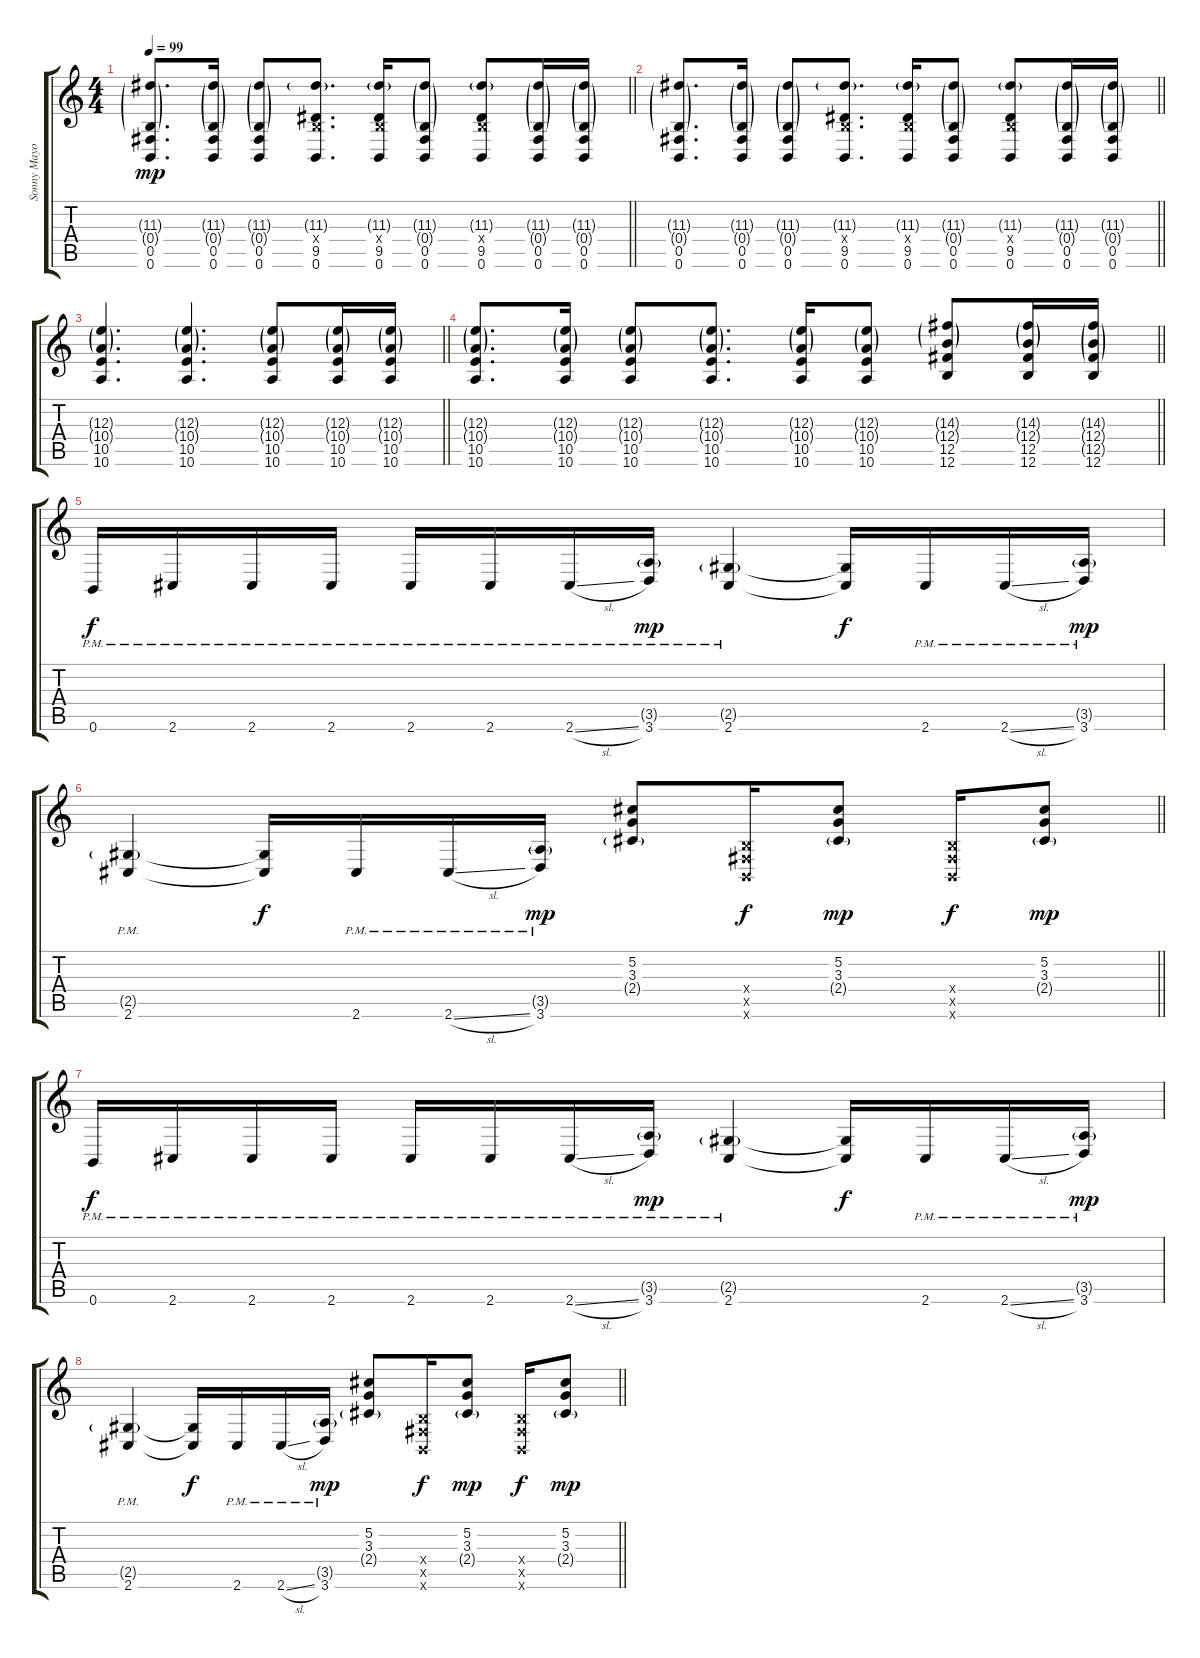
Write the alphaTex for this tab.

\track ("Sonny Mayo/Clint Lowery" "Sonny Mayo") {instrument distortionguitar}
\staff {score tabs}
\tuning (Db4 Ab3 E3 B2 Gb2 B1) {hide}
\ts (4 4)
\tempo 99
\clef g2
\barLineRight lightlight
\ks c
(11.3{g} 0.4{g} 0.5 0.6).8{d dy mp} (11.3{g} 0.4{g} 0.5 0.6).16 (11.3{g} 0.4{g} 0.5 0.6).8 (11.3{g} 0.4{x} 9.5 0.6).8{d} (11.3{g} 0.4{x} 9.5 0.6).16 (11.3{g} 0.4{g} 0.5 0.6).8 (11.3{g} 0.4{x} 9.5 0.6).8 (11.3{g} 0.4{g} 0.5 0.6).16 (11.3{g} 0.4{g} 0.5 0.6).16 |
\barLineRight lightlight
(11.3{g} 0.4{g} 0.5 0.6).8{d} (11.3{g} 0.4{g} 0.5 0.6).16 (11.3{g} 0.4{g} 0.5 0.6).8 (11.3{g} 0.4{x} 9.5 0.6).8{d} (11.3{g} 0.4{x} 9.5 0.6).16 (11.3{g} 0.4{g} 0.5 0.6).8 (11.3{g} 0.4{x} 9.5 0.6).8 (11.3{g} 0.4{g} 0.5 0.6).16 (11.3{g} 0.4{g} 0.5 0.6).16 |
\barLineRight lightlight
(12.3{g} 10.4{g} 10.5 10.6).4{d} (12.3{g} 10.4{g} 10.5 10.6).4{d} (12.3{g} 10.4{g} 10.5 10.6).8 (12.3{g} 10.4{g} 10.5 10.6).16 (12.3{g} 10.4{g} 10.5 10.6).16 |
\barLineRight lightlight
(12.3{g} 10.4{g} 10.5 10.6).8{d} (12.3{g} 10.4{g} 10.5 10.6).16 (12.3{g} 10.4{g} 10.5 10.6).8 (12.3{g} 10.4{g} 10.5 10.6).8{d} (12.3{g} 10.4{g} 10.5 10.6).16 (12.3{g} 10.4{g} 10.5 10.6).8 (14.3{g} 12.4{g} 12.5 12.6).8 (14.3{g} 12.4{g} 12.5 12.6).16 (14.3{g} 12.4{g} 12.5{g} 12.6).16 |
0.6{pm}.16{dy f} 2.6{pm}.16 2.6{pm}.16 2.6{pm}.16 2.6{pm}.16 2.6{pm}.16 2.6{sl pm}.16 (3.5{g pm} 3.6{pm}).16{dy mp} (2.5{g pm} 2.6{pm}).4 (2.5{t} 2.6{t}).16{dy f} 2.6{pm}.16 2.6{sl pm}.16 (3.5{g pm} 3.6{pm}).16{dy mp} |
\barLineRight lightlight
(2.5{g pm} 2.6{pm}).4 (2.5{t} 2.6{t}).16{dy f} 2.6{pm}.16 2.6{sl pm}.16 (3.5{g pm} 3.6{pm}).16{dy mp} (5.2 3.3 2.4{g}).8 (0.4{x} 0.5{x} 0.6{x}).16{dy f} (5.2 3.3 2.4{g}).8{dy mp} (0.4{x} 0.5{x} 0.6{x}).16{dy f} (5.2 3.3 2.4{g}).8{dy mp} |
0.6{pm}.16{dy f} 2.6{pm}.16 2.6{pm}.16 2.6{pm}.16 2.6{pm}.16 2.6{pm}.16 2.6{sl pm}.16 (3.5{g pm} 3.6{pm}).16{dy mp} (2.5{g pm} 2.6{pm}).4 (2.5{t} 2.6{t}).16{dy f} 2.6{pm}.16 2.6{sl pm}.16 (3.5{g pm} 3.6{pm}).16{dy mp} |
\barLineRight lightlight
(2.5{g pm} 2.6{pm}).4 (2.5{t} 2.6{t}).16{dy f} 2.6{pm}.16 2.6{sl pm}.16 (3.5{g pm} 3.6{pm}).16{dy mp} (5.2 3.3 2.4{g}).8 (0.4{x} 0.5{x} 0.6{x}).16{dy f} (5.2 3.3 2.4{g}).8{dy mp} (0.4{x} 0.5{x} 0.6{x}).16{dy f} (5.2 3.3 2.4{g}).8{dy mp}
